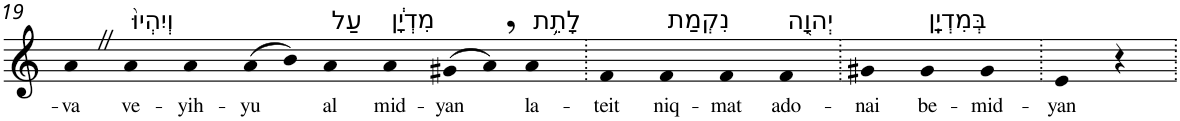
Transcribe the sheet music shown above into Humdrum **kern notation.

**kern	**text
*part1	*part1
*staff1	*staff1
*I"Piano	*
*I'Pno	*
!!LO:PB:g=z
*clefG2	*
*k[]	*
=19	=19
!	!LO:LY:b
4aZ	-va
!LO:TX:a:t=וְיִהְיוּ֙	!
!	!LO:LY:b
4a	ve-
!	!LO:LY:b
4a	-yih-
!	!LO:LY:b
(>8a	-yu
8b)	.
!LO:TX:a:t=עַל	!
!	!LO:LY:b
4a	al
!LO:TX:a:t=מִדְיָ֔ן	!
!	!LO:LY:b
4a	mid-
!	!LO:LY:b
(>8g#X	-yan
8a,)	.
!LO:TX:a:t=לָתֵ֥ת	!
!	!LO:LY:b
4a	la-
=20.	=20.
!	!LO:LY:b
4f	-teit
!LO:TX:a:t=נִקְמַת	!
!	!LO:LY:b
4f	niq-
!	!LO:LY:b
4f	-mat
!LO:TX:a:t=יְהוָ֖ה	!
!	!LO:LY:b
4f	ado-
=21.	=21.
!	!LO:LY:b
4g#X	-nai
!LO:TX:a:t=בְּמִדְיָֽן	!
!	!LO:LY:b
4g#	be-
!	!LO:LY:b
4g#	-mid-
=22.	=22.
!	!LO:LY:b
4e	-yan
4r	.
=.	=.
*-	*-
